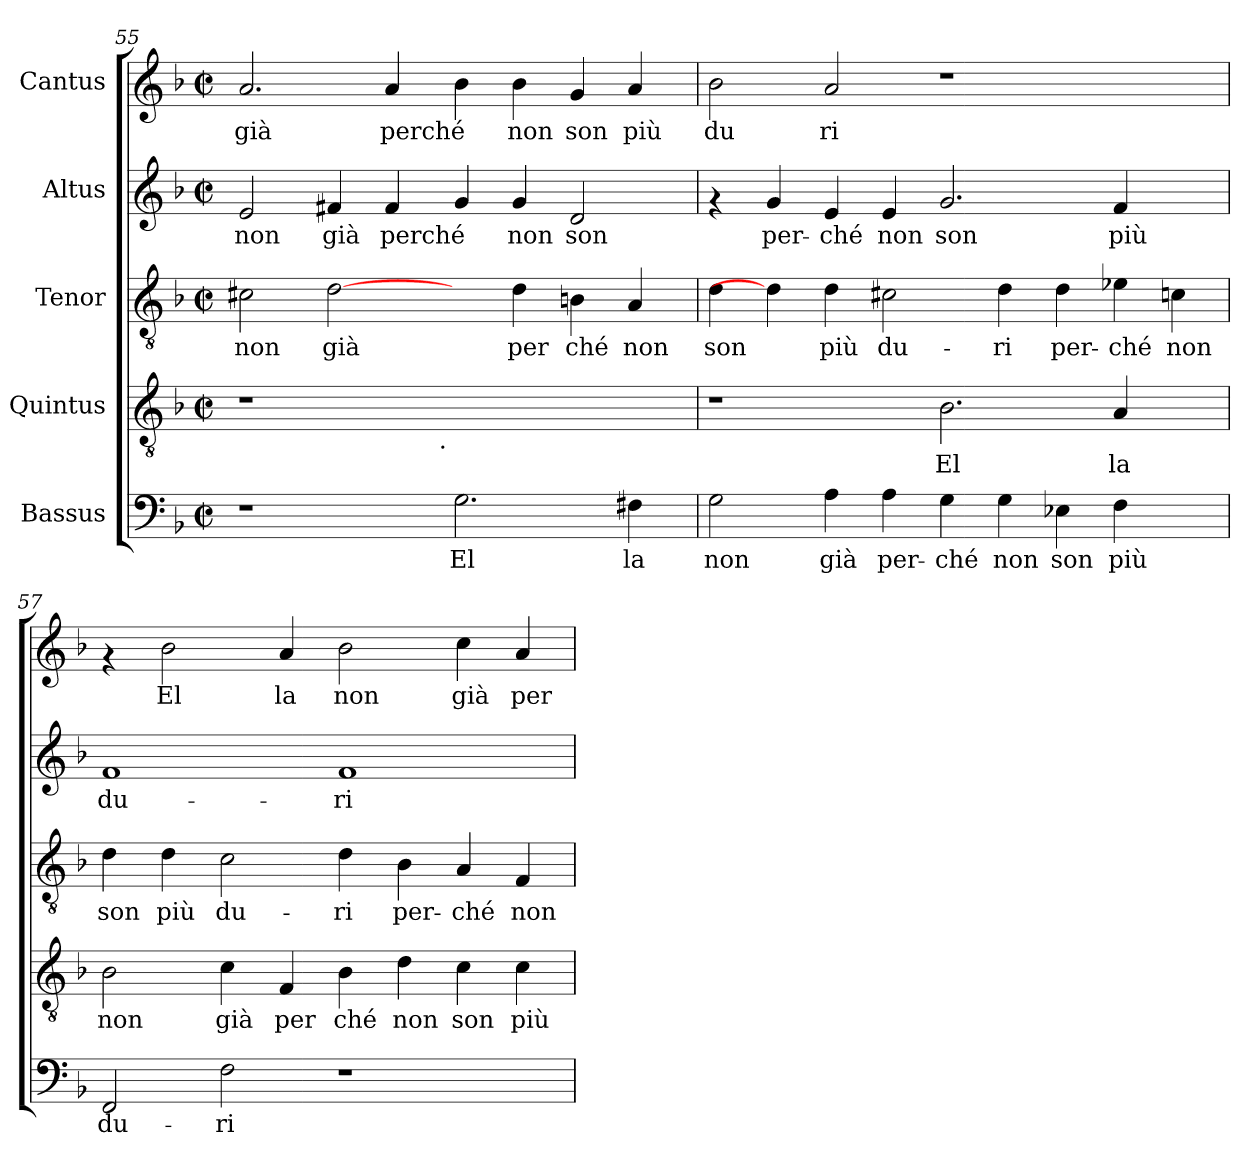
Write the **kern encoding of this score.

**kern	**text	**kern	**text	**kern	**text	**kern	**text	**kern	**text
*part5	*part5	*part4	*part4	*part3	*part3	*part2	*part2	*part1	*part1
*staff5	*staff5	*staff4	*staff4	*staff3	*staff3	*staff2	*staff2	*staff1	*staff1
*I"Bassus	*	*I"Quintus	*	*I"Tenor	*	*I"Altus	*	*I"Cantus	*
*clefF4	*	*clefGv2	*	*clefGv2	*	*clefG2	*	*clefG2	*
*k[b-]	*	*k[b-]	*	*k[b-]	*	*k[b-]	*	*k[b-]	*
*F:	*	*F:	*	*F:	*	*F:	*	*F:	*
*M2/2	*	*M2/2	*	*M2/2	*	*M2/2	*	*M2/2	*
*met(c|)	*	*met(c|)	*	*met(c|)	*	*met(c|)	*	*met(c|)	*
=55	=55	=55	=55	=55	=55	=55	=55	=55	=55
!	!	!	!	!	!LO:LY:b:cj	!	!LO:LY:b:cj	!	!LO:LY:b:cj
*	*	*^	*	*	*	*	*	*	*
1r	.	1r	2ryy	.	2c#X\	non	2e/	non	2.a/	già
!	!	!	!	!	!	!LO:LY:b:cj	!	!LO:LY:b:cj	!	!
.	.	.	4...ryy	.	[2d\	già	4f#X/	già	.	.
!	!	!	!	!	!	!	!	!LO:LY:b:cj	!	!LO:LY:b:cj
.	.	.	.	.	.	.	4f#/	perché	4a/	perché
!	!	!	!LO:TX:b:t=.	!	!	!	!	!	!	!
.	.	.	1ryy	.	.	.	.	.	.	.
!	!LO:LY:b:cj	!	!	!	!	!	!	!LO:LY:b:cj	!	!LO:LY:b:cj
2.G\	El	1ryy	.	.	4ryy	.	4g/	.	4b-\	.
!	!	!	!	!	!	!LO:LY:b:cj	!	!LO:LY:b:cj	!	!LO:LY:b:cj
.	.	.	.	.	4d\	per	4g/	non	4b-\	non
!	!	!	!	!	!	!LO:LY:b:cj	!	!LO:LY:b:cj	!	!LO:LY:b:cj
.	.	.	.	.	4B\	ché	2d/	son	4g/	son
!	!LO:LY:b:cj	!	!	!	!	!LO:LY:b:cj	!	!	!	!LO:LY:b:cj
4F#X\	la	.	.	.	4A/	non	.	.	4a/	più
.	.	.	32ryy	.	.	.	.	.	.	.
!!LO:LB:g=z
=56	=56	=56	=56	=56	=56	=56	=56	=56	=56	=56
!	!LO:LY:b:cj	!	!	!	!	!LO:LY:b:cj	!	!	!	!LO:LY:b:cj
*	*	*v	*v	*	*	*	*	*	*	*
2G\	non	1r	.	4d\	son	4rf	.	2b-\	du
!	!	!	!	!	!	!	!LO:LY:b:cj	!	!
.	.	.	.	4d\]	.	4g/	per-	.	.
!	!LO:LY:b:cj	!	!	!	!LO:LY:b:cj	!	!LO:LY:b:cj	!	!LO:LY:b:cj
4A\	già	.	.	4d\	più	4e/	-ché	2a/	ri
!	!LO:LY:b:cj	!	!	!	!LO:LY:b:cj	!	!LO:LY:b:cj	!	!
4A\	per-	.	.	2c#X\	du-	4e/	non	.	.
!	!LO:LY:b:cj	!	!LO:LY:b:cj	!	!	!	!LO:LY:b:cj	!	!
4G\	-ché	2.B-\	El	.	.	2.g/	son	1r	.
!	!LO:LY:b:cj	!	!	!	!LO:LY:b:cj	!	!	!	!
4G\	non	.	.	4d\	-ri	.	.	.	.
!	!LO:LY:b:cj	!	!	!	!LO:LY:b:cj	!	!	!	!
4E-X\	son	.	.	4d\	per-	.	.	.	.
!	!LO:LY:b:cj	!	!LO:LY:b:cj	!	!LO:LY:b:cj	!	!LO:LY:b:cj	!	!
4F\	più	4A/	la	4e-X\	-ché	4f/	più	.	.
!	!	!	!	!	!LO:LY:b:cj	!	!	!	!
4ryy	.	4ryy	.	4cn\	non	4ryy	.	4ryy	.
=57	=57	=57	=57	=57	=57	=57	=57	=57	=57
!	!LO:LY:b:cj	!	!LO:LY:b:cj	!	!LO:LY:b:cj	!	!LO:LY:b:cj	!	!
2FF/	du-	2B-\	non	4d\	son	1f	du-	4rf	.
!	!	!	!	!	!LO:LY:b:cj	!	!	!	!LO:LY:b:cj
.	.	.	.	4d\	più	.	.	2b-\	El
!	!LO:LY:b:cj	!	!LO:LY:b:cj	!	!LO:LY:b:cj	!	!	!	!
2F\	-ri	4c\	già	2c\	du-	.	.	.	.
!	!	!	!LO:LY:b:cj	!	!	!	!	!	!LO:LY:b:cj
.	.	4F/	per	.	.	.	.	4a/	la
!	!	!	!LO:LY:b:cj	!	!LO:LY:b:cj	!	!LO:LY:b:cj	!	!LO:LY:b:cj
1r	.	4B-\	ché	4d\	-ri	1f	-ri	2b-\	non
!	!	!	!LO:LY:b:cj	!	!LO:LY:b:cj	!	!	!	!
.	.	4d\	non	4B-\	per-	.	.	.	.
!	!	!	!LO:LY:b:cj	!	!LO:LY:b:cj	!	!	!	!LO:LY:b:cj
.	.	4c\	son	4A/	-ché	.	.	4cc\	già
!	!	!	!LO:LY:b:cj	!	!LO:LY:b:cj	!	!	!	!LO:LY:b:cj
.	.	4c\	più	4F/	non	.	.	4a/	per
=	=	=	=	=	=	=	=	=	=
*-	*-	*-	*-	*-	*-	*-	*-	*-	*-
